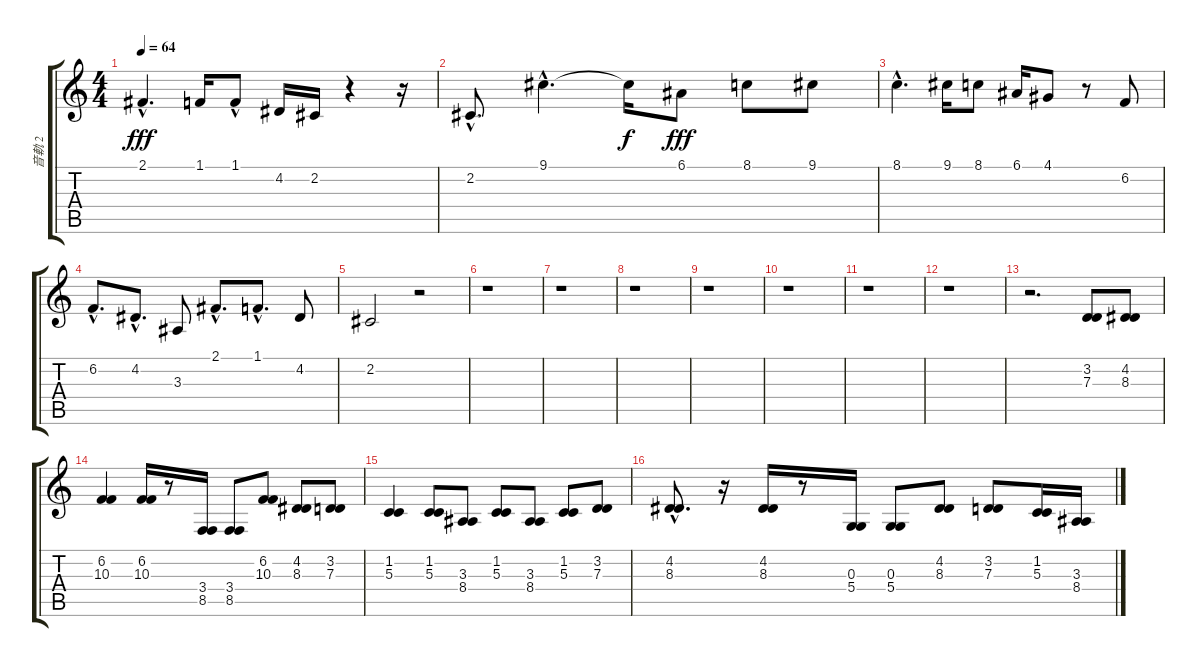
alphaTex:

\track ("音軌 2" "音軌 2") {instrument sopranosax}
\staff {score tabs}
\tuning (E4 B3 G3 D3 A2 E2) {hide}
\ts (4 4)
\tempo 64
\clef g2
\ks c
2.1{hac}.4{d dy fff} 1.1.16 1.1{hac}.8 4.2.16 2.2.16 r.4 r.16 |
2.2{hac}.8{d} 9.1{hac}.4{d} 9.1{t}.16{dy f} 6.1.8{dy fff} 8.1.8 9.1.8 |
8.1{hac}.4{d} 9.1.16 8.1.8 6.1.16 4.1.8 r.8 6.2.8 |
6.2{hac}.8{d} 4.2{hac}.8{d} 3.3.8 2.1{hac}.8{d} 1.1{hac}.8{d} 4.2.8 |
2.2.2 r.2 |
r.1 |
r.1 |
r.1 |
r.1 |
r.1 |
r.1 |
r.1 |
r.2{d} (3.2 7.3).8 (4.2 8.3).8 |
(6.2 10.3).4 (6.2 10.3).16 r.8 (3.4 8.5).16 (3.4 8.5).8 (6.2 10.3).8 (4.2 8.3).8 (3.2 7.3).8 |
(1.2 5.3).4 (1.2 5.3).8 (3.3 8.4).8 (1.2 5.3).8 (3.3 8.4).8 (1.2 5.3).8 (3.2 7.3).8 |
(4.2{hac} 8.3{hac}).8{d} r.16 (4.2 8.3).16 r.8 (0.3 5.4).16 (0.3 5.4).8 (4.2 8.3).8 (3.2 7.3).8 (1.2 5.3).16 (3.3 8.4).16
